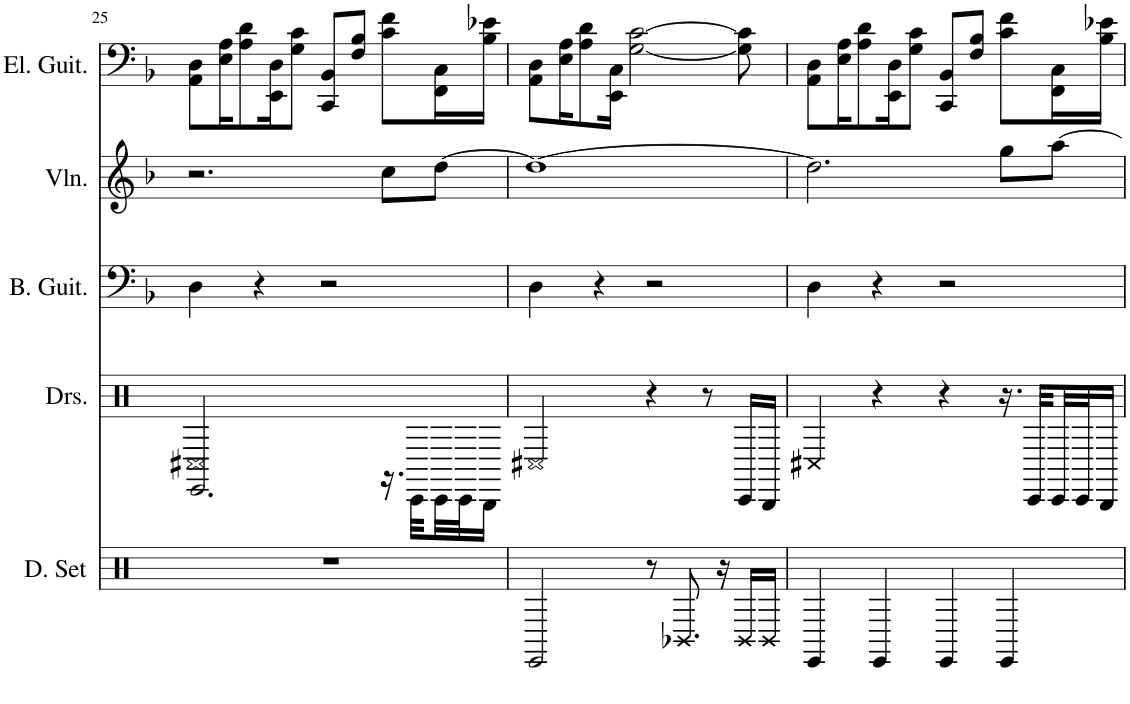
**kern	**kern	**kern	**kern	**kern
*part5	*part4	*part3	*part2	*part1
*staff5	*staff4	*staff3	*staff2	*staff1
*I"ドラムセット	*I"ドラムセット	*I"ベース	*I"ヴァイオリン	*I"エレキギター
!!LO:PB:g=z
*clefX	*clefX	*clefF4	*clefG2	*clefF4
*	*	*Trd7c12	*	*
*k[]	*k[]	*k[b-]	*k[b-]	*k[b-]
*M4/4	*M4/4	*M4/4	*M4/4	*M4/4
=25	=25	=25	=25	=25
*	*^	*	*	*
1r	1C#X	2.EE/	4D\	2.r	8AA\ 8D\L
.	.	.	.	.	16E\ 16A\K
.	.	.	.	.	8A\ 8d\
.	.	.	4r	.	.
.	.	.	.	.	16EE\ 16D\K
.	.	.	.	.	8G\ 8c\J
.	.	.	2r	.	8CC/ 8BB-/L
.	.	.	.	.	8F/ 8B-/J
.	.	16.r	.	8cc\L	8c\ 8f\L
.	.	32CC\LLL	.	.	.
.	.	32CC\	.	[8dd\J	16FF\ 16C\L
.	.	32CC\J	.	.	.
.	.	16BBB\JJ	.	.	16B-\ 16e-X\JJ
*	*v	*v	*	*	*
=26	=26	=26	=26	=26
2EE/	2C#X/	4D\	1dd_	8AA\ 8D\L
.	.	.	.	16E\ 16A\K
.	.	.	.	8A\ 8d\
.	.	4r	.	.
.	.	.	.	16EE\ 16C\Jk
.	.	.	.	[2G\ [2c\
8r	4r	2r	.	.
8.BB-X/	.	.	.	.
.	8r	.	.	.
16r	.	.	.	.
16BB/LL	16CC/LL	.	.	8G\] 8c\]
16BB/JJ	16BBB/JJ	.	.	.
=27	=27	=27	=27	=27
4EE/	4C#X/	4D\	2.dd\]	8AA\ 8D\L
.	.	.	.	16E\ 16A\K
.	.	.	.	8A\ 8d\
4EE/	4r	4r	.	.
.	.	.	.	16EE\ 16D\K
.	.	.	.	8G\ 8c\J
4EE/	4r	2r	.	8CC/ 8BB-/L
.	.	.	.	8F/ 8B-/J
4EE/	16.r	.	8gg\L	8c\ 8f\L
.	32CC/LLL	.	.	.
.	32CC/	.	[8aa\J	16FF\ 16C\L
.	32CC/J	.	.	.
.	16BBB/JJ	.	.	16B-\ 16e-X\JJ
=	=	=	=	=
*-	*-	*-	*-	*-
